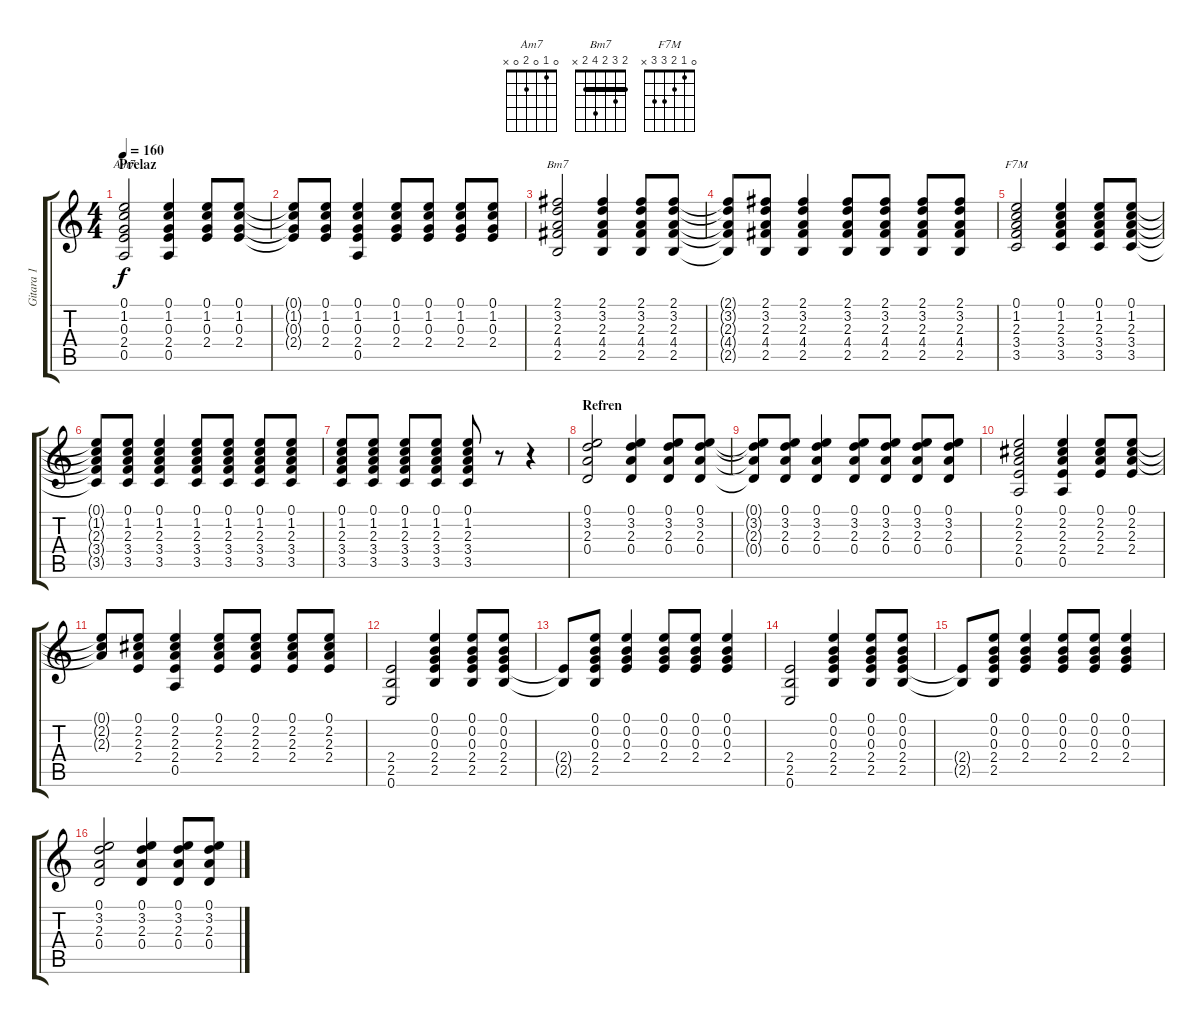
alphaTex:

\track ("Gitara 1" "Gitara 1") {instrument electricguitarclean}
\staff {score tabs}
\tuning (E4 B3 G3 D3 A2 E2) {hide}
\chord ("Am7" 0 1 0 2 0 x)
\chord ("Bm7" 2 3 2 4 2 x) {barre 2}
\chord ("F7M" 0 1 2 3 3 x)
\ts (4 4)
\section ("" "Prelaz")
\tempo 160
\clef g2
\ks c
(0.1 1.2 0.3 2.4 0.5).2{ch "Am7" dy f} (0.1 1.2 0.3 2.4 0.5).4 (0.1 1.2 0.3 2.4).8 (0.1 1.2 0.3 2.4).8 |
(0.1{t} 1.2{t} 0.3{t} 2.4{t}).8 (0.1 1.2 0.3 2.4).8 (0.1 1.2 0.3 2.4 0.5).4 (0.1 1.2 0.3 2.4).8 (0.1 1.2 0.3 2.4).8 (0.1 1.2 0.3 2.4).8 (0.1 1.2 0.3 2.4).8 |
(2.1 3.2 2.3 4.4 2.5).2{ch "Bm7"} (2.1 3.2 2.3 4.4 2.5).4 (2.1 3.2 2.3 4.4 2.5).8 (2.1 3.2 2.3 4.4 2.5).8 |
(2.1{t} 3.2{t} 2.3{t} 4.4{t} 2.5{t}).8 (2.1 3.2 2.3 4.4 2.5).8 (2.1 3.2 2.3 4.4 2.5).4 (2.1 3.2 2.3 4.4 2.5).8 (2.1 3.2 2.3 4.4 2.5).8 (2.1 3.2 2.3 4.4 2.5).8 (2.1 3.2 2.3 4.4 2.5).8 |
(0.1 1.2 2.3 3.4 3.5).2{ch "F7M"} (0.1 1.2 2.3 3.4 3.5).4 (0.1 1.2 2.3 3.4 3.5).8 (0.1 1.2 2.3 3.4 3.5).8 |
(0.1{t} 1.2{t} 2.3{t} 3.4{t} 3.5{t}).8 (0.1 1.2 2.3 3.4 3.5).8 (0.1 1.2 2.3 3.4 3.5).4 (0.1 1.2 2.3 3.4 3.5).8 (0.1 1.2 2.3 3.4 3.5).8 (0.1 1.2 2.3 3.4 3.5).8 (0.1 1.2 2.3 3.4 3.5).8 |
(0.1 1.2 2.3 3.4 3.5).8 (0.1 1.2 2.3 3.4 3.5).8 (0.1 1.2 2.3 3.4 3.5).8 (0.1 1.2 2.3 3.4 3.5).8 (0.1 1.2 2.3 3.4 3.5).8 r.8 r.4 |
\section ("" "Refren")
(0.1 3.2 2.3 0.4).2 (0.1 3.2 2.3 0.4).4 (0.1 3.2 2.3 0.4).8 (0.1 3.2 2.3 0.4).8 |
(0.1{t} 3.2{t} 2.3{t} 0.4{t}).8 (0.1 3.2 2.3 0.4).8 (0.1 3.2 2.3 0.4).4 (0.1 3.2 2.3 0.4).8 (0.1 3.2 2.3 0.4).8 (0.1 3.2 2.3 0.4).8 (0.1 3.2 2.3 0.4).8 |
(0.1 2.2 2.3 2.4 0.5).2 (0.1 2.2 2.3 2.4 0.5).4 (0.1 2.2 2.3 2.4).8 (0.1 2.2 2.3 2.4).8 |
(0.1{t} 2.2{t} 2.3{t}).8 (0.1 2.2 2.3 2.4).8 (0.1 2.2 2.3 2.4 0.5).4 (0.1 2.2 2.3 2.4).8 (0.1 2.2 2.3 2.4).8 (0.1 2.2 2.3 2.4).8 (0.1 2.2 2.3 2.4).8 |
(2.4 2.5 0.6).2 (0.1 0.2 0.3 2.4 2.5).4 (0.1 0.2 0.3 2.4 2.5).8 (0.1 0.2 0.3 2.4 2.5).8 |
(2.4{t} 2.5{t}).8 (0.1 0.2 0.3 2.4 2.5).8 (0.1 0.2 0.3 2.4).4 (0.1 0.2 0.3 2.4).8 (0.1 0.2 0.3 2.4).8 (0.1 0.2 0.3 2.4).4 |
(2.4 2.5 0.6).2 (0.1 0.2 0.3 2.4 2.5).4 (0.1 0.2 0.3 2.4 2.5).8 (0.1 0.2 0.3 2.4 2.5).8 |
(2.4{t} 2.5{t}).8 (0.1 0.2 0.3 2.4 2.5).8 (0.1 0.2 0.3 2.4).4 (0.1 0.2 0.3 2.4).8 (0.1 0.2 0.3 2.4).8 (0.1 0.2 0.3 2.4).4 |
(0.1 3.2 2.3 0.4).2 (0.1 3.2 2.3 0.4).4 (0.1 3.2 2.3 0.4).8 (0.1 3.2 2.3 0.4).8
